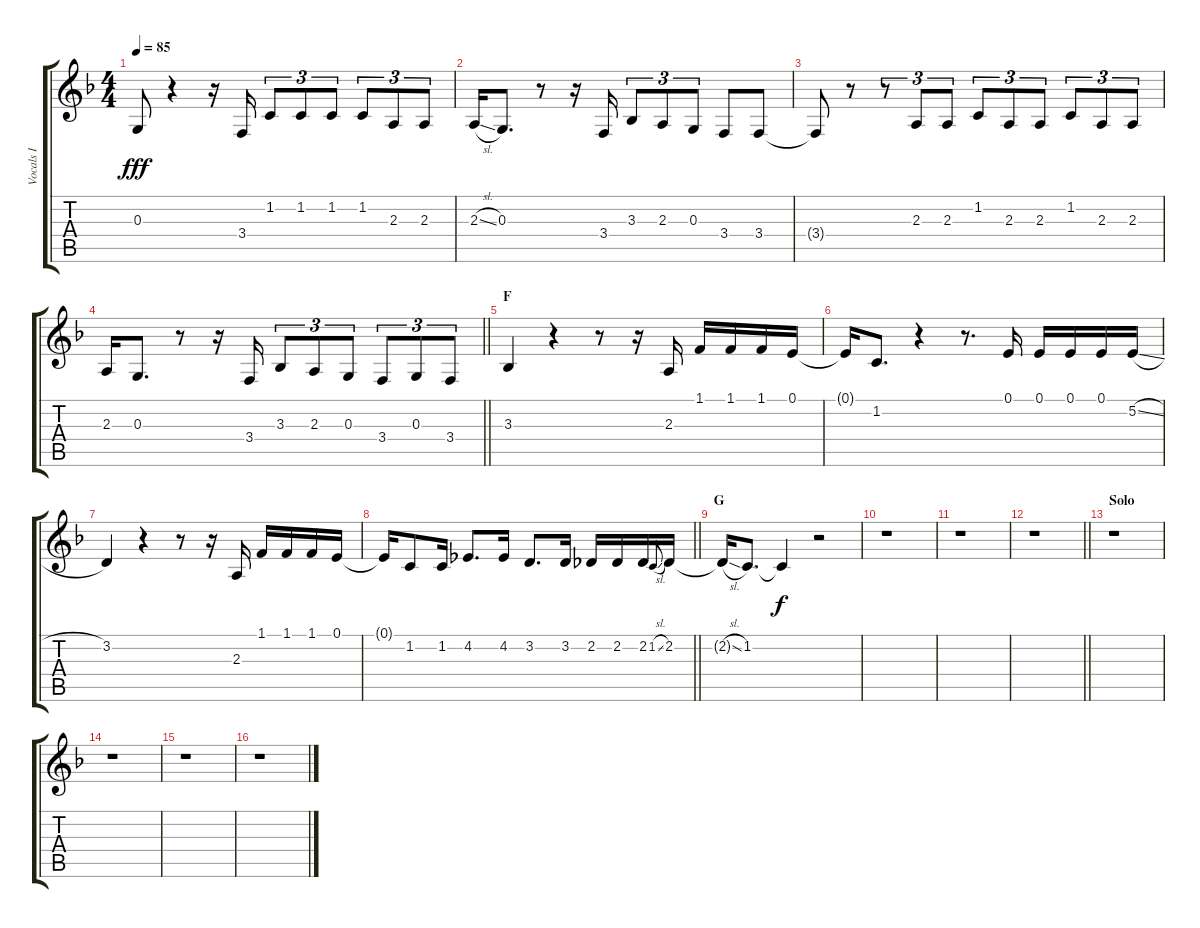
\track ("Vocals I" "Vocals I") {instrument voiceoohs}
\staff {score tabs}
\tuning (E4 B3 G3 D3 A2 E2) {hide}
\ts (4 4)
\tempo 85
\clef g2
\ks f
0.3{t}.8{dy fff} r.4 r.16 3.4.16 1.2.8{tu (3 2)} 1.2.8{tu (3 2)} 1.2.8{tu (3 2)} 1.2.8{tu (3 2)} 2.3.8{tu (3 2)} 2.3.8{tu (3 2)} |
2.3{sl}.16 0.3.8{d} r.8 r.16 3.4.16 3.3.8{tu (3 2)} 2.3.8{tu (3 2)} 0.3.8{tu (3 2)} 3.4.8 3.4.8 |
3.4{t}.8 r.8 r.8{tu (3 2)} 2.3.8{tu (3 2)} 2.3.8{tu (3 2)} 1.2.8{tu (3 2)} 2.3.8{tu (3 2)} 2.3.8{tu (3 2)} 1.2.8{tu (3 2)} 2.3.8{tu (3 2)} 2.3.8{tu (3 2)} |
\barLineRight lightlight
2.3.16 0.3.8{d} r.8 r.16 3.4.16 3.3.8{tu (3 2)} 2.3.8{tu (3 2)} 0.3.8{tu (3 2)} 3.4.8{tu (3 2)} 0.3.8{tu (3 2)} 3.4.8{tu (3 2)} |
\section ("" "F")
3.3.4 r.4 r.8 r.16 2.3.16 1.1.16 1.1.16 1.1.16 0.1.16 |
0.1{t}.16 1.2.8{d} r.4 r.8{d} 0.1.16 0.1.16 0.1.16 0.1.16 5.2{sl}.16 |
3.2.4 r.4 r.8 r.16 2.3.16 1.1.16 1.1.16 1.1.16 0.1.16 |
\barLineRight lightlight
0.1{t}.16 1.2.8 1.2.16 4.2.8{d} 4.2.16 3.2.8{d} 3.2.16 2.2.16 2.2.16 2.2.16 1.2{sl}.8{gr onbeat} 2.2.16 |
\section ("" "G")
2.2{sl t}.16 1.2.8{d} 1.2{t}.4{dy f} r.2 |
r.1 |
r.1 |
\barLineRight lightlight
r.1 |
\section ("" "Solo")
r.1 |
r.1 |
r.1 |
r.1
